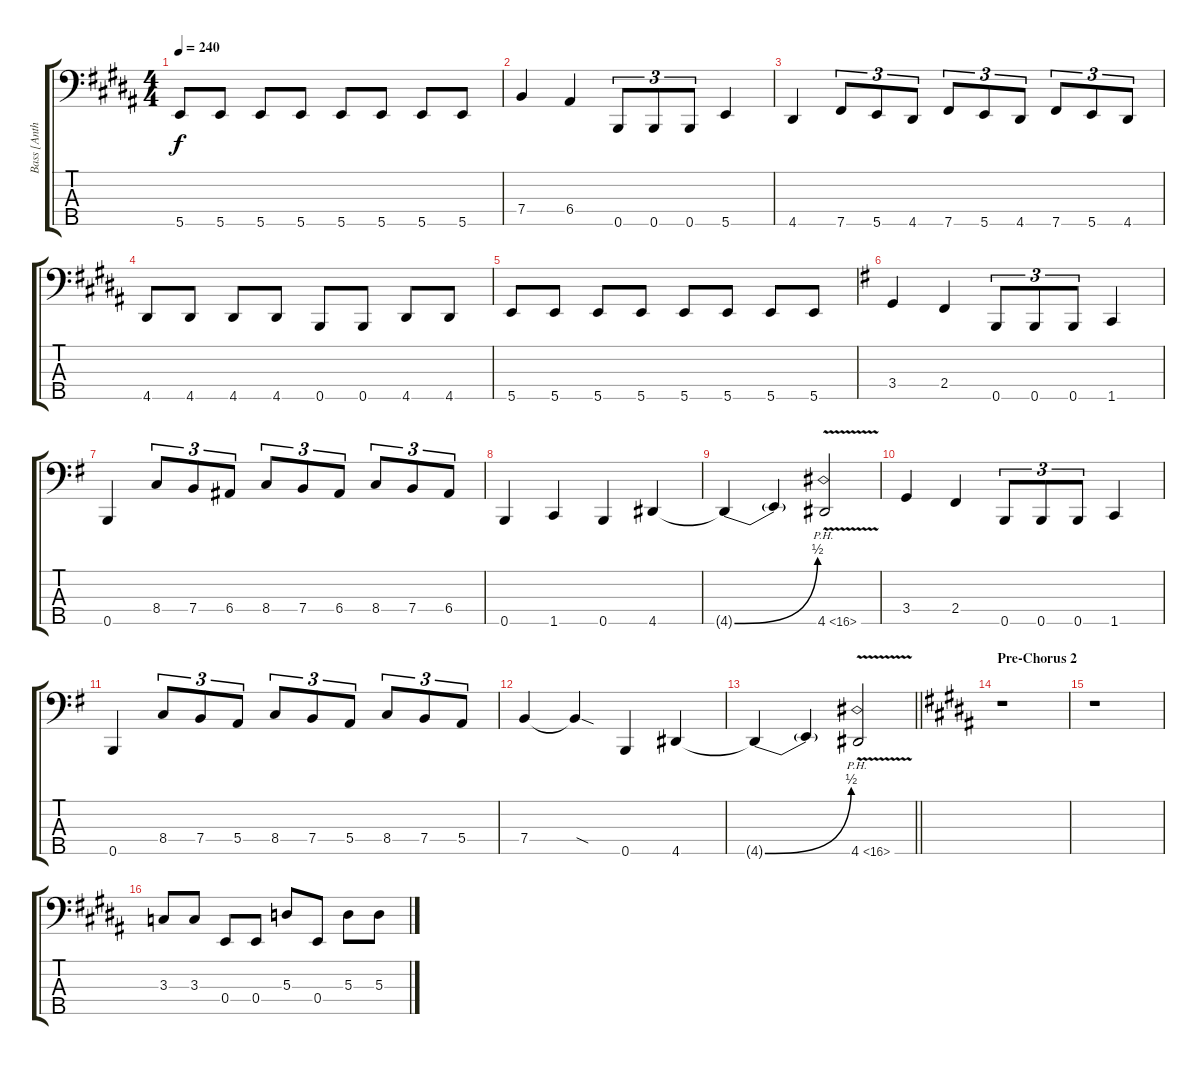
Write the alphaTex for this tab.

\track ("Bass [Anthony Ridout]" "Bass [Anth") {instrument electricbasspick}
\staff {score tabs}
\tuning (G2 D2 A1 E1 B0) {hide}
\ts (4 4)
\tempo 240
\clef f4
\ks b
5.5.8{dy f} 5.5.8 5.5.8 5.5.8 5.5.8 5.5.8 5.5.8 5.5.8 |
7.4.4 6.4.4 0.5.8{tu (3 2)} 0.5.8{tu (3 2)} 0.5.8{tu (3 2)} 5.5.4 |
4.5.4 7.5.8{tu (3 2)} 5.5.8{tu (3 2)} 4.5.8{tu (3 2)} 7.5.8{tu (3 2)} 5.5.8{tu (3 2)} 4.5.8{tu (3 2)} 7.5.8{tu (3 2)} 5.5.8{tu (3 2)} 4.5.8{tu (3 2)} |
4.5.8 4.5.8 4.5.8 4.5.8 0.5.8 0.5.8 4.5.8 4.5.8 |
5.5.8 5.5.8 5.5.8 5.5.8 5.5.8 5.5.8 5.5.8 5.5.8 |
\ks g
3.4.4 2.4.4 0.5.8{tu (3 2)} 0.5.8{tu (3 2)} 0.5.8{tu (3 2)} 1.5.4 |
0.5.4 8.4.8{tu (3 2)} 7.4.8{tu (3 2)} 6.4.8{tu (3 2)} 8.4.8{tu (3 2)} 7.4.8{tu (3 2)} 6.4.8{tu (3 2)} 8.4.8{tu (3 2)} 7.4.8{tu (3 2)} 6.4.8{tu (3 2)} |
0.5.4 1.5.4 0.5.4 4.5.4 |
4.5{be (bend 0 0 60 2) t}.4 4.5{t}.4 4.5{ph 12 v}.2 |
3.4.4 2.4.4 0.5.8{tu (3 2)} 0.5.8{tu (3 2)} 0.5.8{tu (3 2)} 1.5.4 |
0.5.4 8.4.8{tu (3 2)} 7.4.8{tu (3 2)} 5.4.8{tu (3 2)} 8.4.8{tu (3 2)} 7.4.8{tu (3 2)} 5.4.8{tu (3 2)} 8.4.8{tu (3 2)} 7.4.8{tu (3 2)} 5.4.8{tu (3 2)} |
7.4.4 7.4{sod t}.4 0.5.4 4.5.4 |
\barLineRight lightlight
4.5{be (bend 0 0 60 2) t}.4 4.5{t}.4 4.5{ph 12 v}.2 |
\section ("" "Pre-Chorus 2")
\ks b
r.1 |
r.1 |
3.3.8 3.3.8 0.4.8 0.4.8 5.3.8 0.4.8 5.3.8 5.3.8
